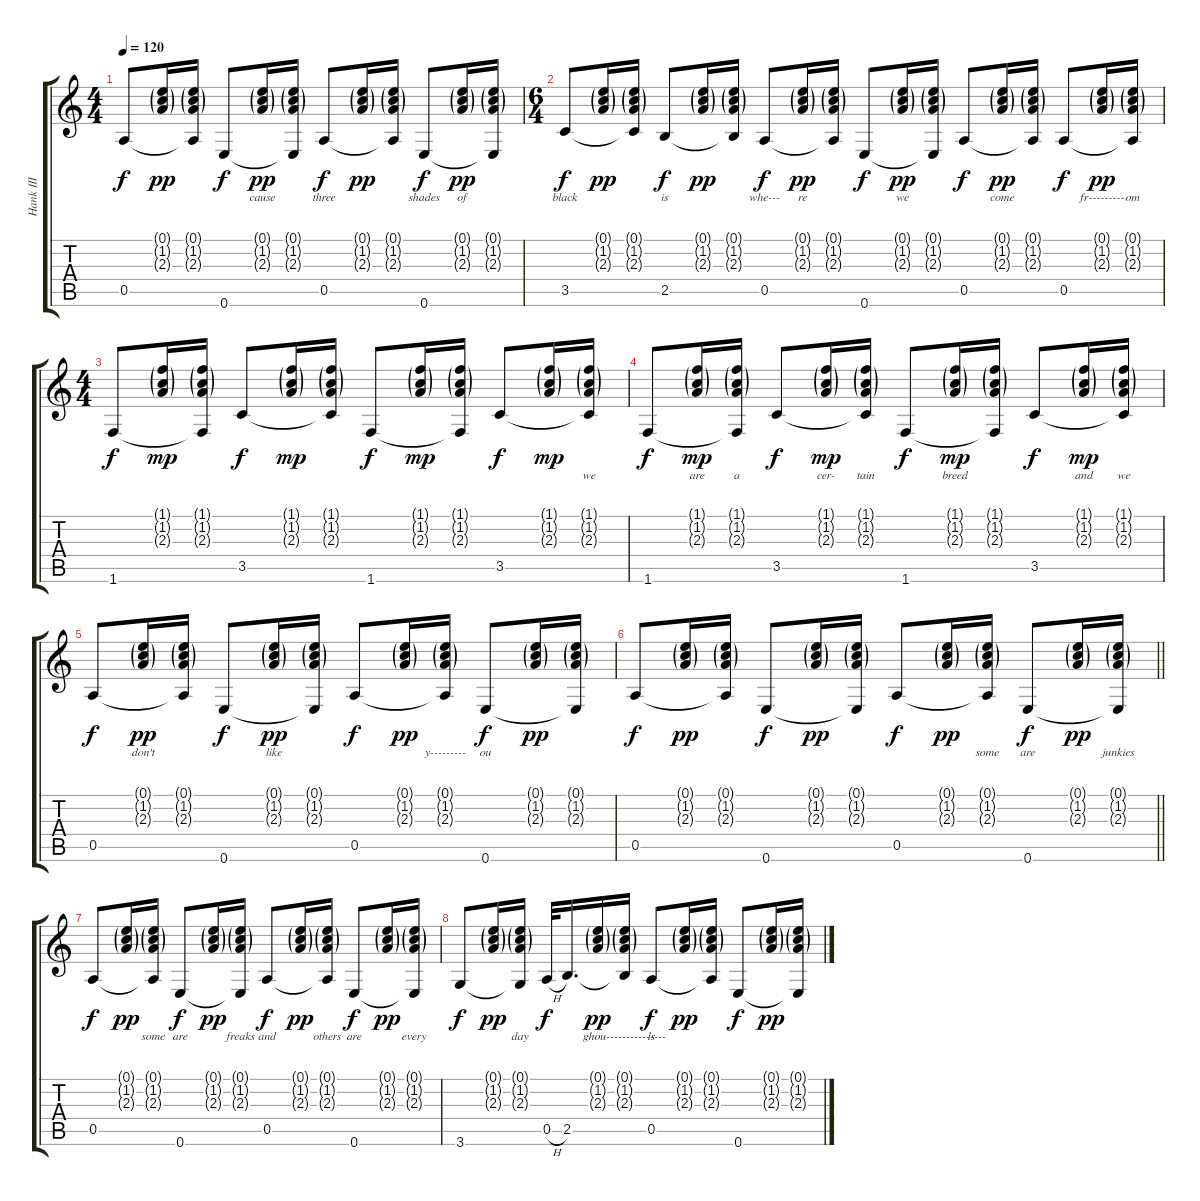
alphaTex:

\track ("Hank III" "Hank III") {instrument acousticguitarsteel}
\staff {score tabs}
\tuning (E4 B3 G3 D3 A2 E2) {hide}
\ts (4 4)
\tempo 120
\clef g2
\ks c
0.5.8{lyrics (0 "") lyrics (1 "") lyrics (2 "") lyrics (3 "") lyrics (4 "") dy f} (0.1{g} 1.2{g} 2.3{g}).16{lyrics (0 "") lyrics (1 "") lyrics (2 "") lyrics (3 "") lyrics (4 "") dy pp} (0.1{g} 1.2{g} 2.3{g} 0.5{t}).16{lyrics (0 "") lyrics (1 "") lyrics (2 "") lyrics (3 "") lyrics (4 "")} 0.6.8{lyrics (0 "") lyrics (1 "") lyrics (2 "") lyrics (3 "") lyrics (4 "") dy f} (0.1{g} 1.2{g} 2.3{g}).16{lyrics (0 "cause") lyrics (1 "") lyrics (2 "") lyrics (3 "") lyrics (4 "") dy pp} (0.1{g} 1.2{g} 2.3{g} 0.6{t}).16{lyrics (0 "") lyrics (1 "") lyrics (2 "") lyrics (3 "") lyrics (4 "")} 0.5.8{lyrics (0 "three") lyrics (1 "") lyrics (2 "") lyrics (3 "") lyrics (4 "") dy f} (0.1{g} 1.2{g} 2.3{g}).16{lyrics (0 "") lyrics (1 "") lyrics (2 "") lyrics (3 "") lyrics (4 "") dy pp} (0.1{g} 1.2{g} 2.3{g} 0.5{t}).16{lyrics (0 "") lyrics (1 "") lyrics (2 "") lyrics (3 "") lyrics (4 "")} 0.6.8{lyrics (0 "shades") lyrics (1 "") lyrics (2 "") lyrics (3 "") lyrics (4 "") dy f} (0.1{g} 1.2{g} 2.3{g}).16{lyrics (0 "of") lyrics (1 "") lyrics (2 "") lyrics (3 "") lyrics (4 "") dy pp} (0.1{g} 1.2{g} 2.3{g} 0.6{t}).16{lyrics (0 "") lyrics (1 "") lyrics (2 "") lyrics (3 "") lyrics (4 "")} |
\ts (6 4)
3.5.8{lyrics (0 "black") lyrics (1 "") lyrics (2 "") lyrics (3 "") lyrics (4 "") dy f} (0.1{g} 1.2{g} 2.3{g}).16{lyrics (0 "") lyrics (1 "") lyrics (2 "") lyrics (3 "") lyrics (4 "") dy pp} (0.1{g} 1.2{g} 2.3{g} 3.5{t}).16{lyrics (0 "") lyrics (1 "") lyrics (2 "") lyrics (3 "") lyrics (4 "")} 2.5.8{lyrics (0 "is") lyrics (1 "") lyrics (2 "") lyrics (3 "") lyrics (4 "") dy f} (0.1{g} 1.2{g} 2.3{g}).16{lyrics (0 "") lyrics (1 "") lyrics (2 "") lyrics (3 "") lyrics (4 "") dy pp} (0.1{g} 1.2{g} 2.3{g} 2.5{t}).16{lyrics (0 "") lyrics (1 "") lyrics (2 "") lyrics (3 "") lyrics (4 "")} 0.5.8{lyrics (0 "whe---") lyrics (1 "") lyrics (2 "") lyrics (3 "") lyrics (4 "") dy f} (0.1{g} 1.2{g} 2.3{g}).16{lyrics (0 "re") lyrics (1 "") lyrics (2 "") lyrics (3 "") lyrics (4 "") dy pp} (0.1{g} 1.2{g} 2.3{g} 0.5{t}).16{lyrics (0 "") lyrics (1 "") lyrics (2 "") lyrics (3 "") lyrics (4 "")} 0.6.8{lyrics (0 "") lyrics (1 "") lyrics (2 "") lyrics (3 "") lyrics (4 "") dy f} (0.1{g} 1.2{g} 2.3{g}).16{lyrics (0 "we") lyrics (1 "") lyrics (2 "") lyrics (3 "") lyrics (4 "") dy pp} (0.1{g} 1.2{g} 2.3{g} 0.6{t}).16{lyrics (0 "") lyrics (1 "") lyrics (2 "") lyrics (3 "") lyrics (4 "")} 0.5.8{lyrics (0 "") lyrics (1 "") lyrics (2 "") lyrics (3 "") lyrics (4 "") dy f} (0.1{g} 1.2{g} 2.3{g}).16{lyrics (0 "come") lyrics (1 "") lyrics (2 "") lyrics (3 "") lyrics (4 "") dy pp} (0.1{g} 1.2{g} 2.3{g} 0.5{t}).16{lyrics (0 "") lyrics (1 "") lyrics (2 "") lyrics (3 "") lyrics (4 "")} 0.5.8{lyrics (0 "") lyrics (1 "") lyrics (2 "") lyrics (3 "") lyrics (4 "") dy f} (0.1{g} 1.2{g} 2.3{g}).16{lyrics (0 "fr---------") lyrics (1 "") lyrics (2 "") lyrics (3 "") lyrics (4 "") dy pp} (0.1{g} 1.2{g} 2.3{g} 0.5{t}).16{lyrics (0 "om") lyrics (1 "") lyrics (2 "") lyrics (3 "") lyrics (4 "")} |
\ts (4 4)
1.6.8{lyrics (0 "") lyrics (1 "") lyrics (2 "") lyrics (3 "") lyrics (4 "") dy f} (1.1{g} 1.2{g} 2.3{g}).16{lyrics (0 "") lyrics (1 "") lyrics (2 "") lyrics (3 "") lyrics (4 "") dy mp} (1.1{g} 1.2{g} 2.3{g} 1.6{t}).16{lyrics (0 "") lyrics (1 "") lyrics (2 "") lyrics (3 "") lyrics (4 "")} 3.5.8{lyrics (0 "") lyrics (1 "") lyrics (2 "") lyrics (3 "") lyrics (4 "") dy f} (1.1{g} 1.2{g} 2.3{g}).16{lyrics (0 "") lyrics (1 "") lyrics (2 "") lyrics (3 "") lyrics (4 "") dy mp} (1.1{g} 1.2{g} 2.3{g} 3.5{t}).16{lyrics (0 "") lyrics (1 "") lyrics (2 "") lyrics (3 "") lyrics (4 "")} 1.6.8{lyrics (0 "") lyrics (1 "") lyrics (2 "") lyrics (3 "") lyrics (4 "") dy f} (1.1{g} 1.2{g} 2.3{g}).16{lyrics (0 "") lyrics (1 "") lyrics (2 "") lyrics (3 "") lyrics (4 "") dy mp} (1.1{g} 1.2{g} 2.3{g} 1.6{t}).16{lyrics (0 "") lyrics (1 "") lyrics (2 "") lyrics (3 "") lyrics (4 "")} 3.5.8{lyrics (0 "") lyrics (1 "") lyrics (2 "") lyrics (3 "") lyrics (4 "") dy f} (1.1{g} 1.2{g} 2.3{g}).16{lyrics (0 "") lyrics (1 "") lyrics (2 "") lyrics (3 "") lyrics (4 "") dy mp} (1.1{g} 1.2{g} 2.3{g} 3.5{t}).16{lyrics (0 "we") lyrics (1 "") lyrics (2 "") lyrics (3 "") lyrics (4 "")} |
1.6.8{lyrics (0 "") lyrics (1 "") lyrics (2 "") lyrics (3 "") lyrics (4 "") dy f} (1.1{g} 1.2{g} 2.3{g}).16{lyrics (0 "are") lyrics (1 "") lyrics (2 "") lyrics (3 "") lyrics (4 "") dy mp} (1.1{g} 1.2{g} 2.3{g} 1.6{t}).16{lyrics (0 "a") lyrics (1 "") lyrics (2 "") lyrics (3 "") lyrics (4 "")} 3.5.8{lyrics (0 "") lyrics (1 "") lyrics (2 "") lyrics (3 "") lyrics (4 "") dy f} (1.1{g} 1.2{g} 2.3{g}).16{lyrics (0 "cer-") lyrics (1 "") lyrics (2 "") lyrics (3 "") lyrics (4 "") dy mp} (1.1{g} 1.2{g} 2.3{g} 3.5{t}).16{lyrics (0 "tain") lyrics (1 "") lyrics (2 "") lyrics (3 "") lyrics (4 "")} 1.6.8{lyrics (0 "") lyrics (1 "") lyrics (2 "") lyrics (3 "") lyrics (4 "") dy f} (1.1{g} 1.2{g} 2.3{g}).16{lyrics (0 "breed") lyrics (1 "") lyrics (2 "") lyrics (3 "") lyrics (4 "") dy mp} (1.1{g} 1.2{g} 2.3{g} 1.6{t}).16{lyrics (0 "") lyrics (1 "") lyrics (2 "") lyrics (3 "") lyrics (4 "")} 3.5.8{lyrics (0 "") lyrics (1 "") lyrics (2 "") lyrics (3 "") lyrics (4 "") dy f} (1.1{g} 1.2{g} 2.3{g}).16{lyrics (0 "and") lyrics (1 "") lyrics (2 "") lyrics (3 "") lyrics (4 "") dy mp} (1.1{g} 1.2{g} 2.3{g} 3.5{t}).16{lyrics (0 "we") lyrics (1 "") lyrics (2 "") lyrics (3 "") lyrics (4 "")} |
0.5.8{lyrics (0 "") lyrics (1 "") lyrics (2 "") lyrics (3 "") lyrics (4 "") dy f} (0.1{g} 1.2{g} 2.3{g}).16{lyrics (0 "don't") lyrics (1 "") lyrics (2 "") lyrics (3 "") lyrics (4 "") dy pp} (0.1{g} 1.2{g} 2.3{g} 0.5{t}).16{lyrics (0 "") lyrics (1 "") lyrics (2 "") lyrics (3 "") lyrics (4 "")} 0.6.8{lyrics (0 "") lyrics (1 "") lyrics (2 "") lyrics (3 "") lyrics (4 "") dy f} (0.1{g} 1.2{g} 2.3{g}).16{lyrics (0 "like") lyrics (1 "") lyrics (2 "") lyrics (3 "") lyrics (4 "") dy pp} (0.1{g} 1.2{g} 2.3{g} 0.6{t}).16{lyrics (0 "") lyrics (1 "") lyrics (2 "") lyrics (3 "") lyrics (4 "")} 0.5.8{lyrics (0 "") lyrics (1 "") lyrics (2 "") lyrics (3 "") lyrics (4 "") dy f} (0.1{g} 1.2{g} 2.3{g}).16{lyrics (0 "") lyrics (1 "") lyrics (2 "") lyrics (3 "") lyrics (4 "") dy pp} (0.1{g} 1.2{g} 2.3{g} 0.5{t}).16{lyrics (0 "y---------") lyrics (1 "") lyrics (2 "") lyrics (3 "") lyrics (4 "")} 0.6.8{lyrics (0 "ou") lyrics (1 "") lyrics (2 "") lyrics (3 "") lyrics (4 "") dy f} (0.1{g} 1.2{g} 2.3{g}).16{lyrics (0 "") lyrics (1 "") lyrics (2 "") lyrics (3 "") lyrics (4 "") dy pp} (0.1{g} 1.2{g} 2.3{g} 0.6{t}).16{lyrics (0 "") lyrics (1 "") lyrics (2 "") lyrics (3 "") lyrics (4 "")} |
\barLineRight lightlight
0.5.8{lyrics (0 "") lyrics (1 "") lyrics (2 "") lyrics (3 "") lyrics (4 "") dy f} (0.1{g} 1.2{g} 2.3{g}).16{lyrics (0 "") lyrics (1 "") lyrics (2 "") lyrics (3 "") lyrics (4 "") dy pp} (0.1{g} 1.2{g} 2.3{g} 0.5{t}).16{lyrics (0 "") lyrics (1 "") lyrics (2 "") lyrics (3 "") lyrics (4 "")} 0.6.8{lyrics (0 "") lyrics (1 "") lyrics (2 "") lyrics (3 "") lyrics (4 "") dy f} (0.1{g} 1.2{g} 2.3{g}).16{lyrics (0 "") lyrics (1 "") lyrics (2 "") lyrics (3 "") lyrics (4 "") dy pp} (0.1{g} 1.2{g} 2.3{g} 0.6{t}).16{lyrics (0 "") lyrics (1 "") lyrics (2 "") lyrics (3 "") lyrics (4 "")} 0.5.8{lyrics (0 "") lyrics (1 "") lyrics (2 "") lyrics (3 "") lyrics (4 "") dy f} (0.1{g} 1.2{g} 2.3{g}).16{lyrics (0 "") lyrics (1 "") lyrics (2 "") lyrics (3 "") lyrics (4 "") dy pp} (0.1{g} 1.2{g} 2.3{g} 0.5{t}).16{lyrics (0 "some") lyrics (1 "") lyrics (2 "") lyrics (3 "") lyrics (4 "")} 0.6.8{lyrics (0 "are") lyrics (1 "") lyrics (2 "") lyrics (3 "") lyrics (4 "") dy f} (0.1{g} 1.2{g} 2.3{g}).16{lyrics (0 "") lyrics (1 "") lyrics (2 "") lyrics (3 "") lyrics (4 "") dy pp} (0.1{g} 1.2{g} 2.3{g} 0.6{t}).16{lyrics (0 "junkies") lyrics (1 "") lyrics (2 "") lyrics (3 "") lyrics (4 "")} |
0.5.8{lyrics (0 "") lyrics (1 "") lyrics (2 "") lyrics (3 "") lyrics (4 "") dy f} (0.1{g} 1.2{g} 2.3{g}).16{lyrics (0 "") lyrics (1 "") lyrics (2 "") lyrics (3 "") lyrics (4 "") dy pp} (0.1{g} 1.2{g} 2.3{g} 0.5{t}).16{lyrics (0 "some") lyrics (1 "") lyrics (2 "") lyrics (3 "") lyrics (4 "")} 0.6.8{lyrics (0 "are") lyrics (1 "") lyrics (2 "") lyrics (3 "") lyrics (4 "") dy f} (0.1{g} 1.2{g} 2.3{g}).16{lyrics (0 "") lyrics (1 "") lyrics (2 "") lyrics (3 "") lyrics (4 "") dy pp} (0.1{g} 1.2{g} 2.3{g} 0.6{t}).16{lyrics (0 "freaks") lyrics (1 "") lyrics (2 "") lyrics (3 "") lyrics (4 "")} 0.5.8{lyrics (0 "and") lyrics (1 "") lyrics (2 "") lyrics (3 "") lyrics (4 "") dy f} (0.1{g} 1.2{g} 2.3{g}).16{lyrics (0 "") lyrics (1 "") lyrics (2 "") lyrics (3 "") lyrics (4 "") dy pp} (0.1{g} 1.2{g} 2.3{g} 0.5{t}).16{lyrics (0 "others") lyrics (1 "") lyrics (2 "") lyrics (3 "") lyrics (4 "")} 0.6.8{lyrics (0 "are") lyrics (1 "") lyrics (2 "") lyrics (3 "") lyrics (4 "") dy f} (0.1{g} 1.2{g} 2.3{g}).16{lyrics (0 "") lyrics (1 "") lyrics (2 "") lyrics (3 "") lyrics (4 "") dy pp} (0.1{g} 1.2{g} 2.3{g} 0.6{t}).16{lyrics (0 "every") lyrics (1 "") lyrics (2 "") lyrics (3 "") lyrics (4 "")} |
3.6.8{lyrics (0 "") lyrics (1 "") lyrics (2 "") lyrics (3 "") lyrics (4 "") dy f} (0.1{g} 1.2{g} 2.3{g}).16{lyrics (0 "") lyrics (1 "") lyrics (2 "") lyrics (3 "") lyrics (4 "") dy pp} (0.1{g} 1.2{g} 2.3{g} 3.6{t}).16{lyrics (0 "day") lyrics (1 "") lyrics (2 "") lyrics (3 "") lyrics (4 "")} 0.5{h}.32{lyrics (0 "") lyrics (1 "") lyrics (2 "") lyrics (3 "") lyrics (4 "") dy f} 2.5.16{d lyrics (0 "") lyrics (1 "") lyrics (2 "") lyrics (3 "") lyrics (4 "")} (0.1{g} 1.2{g} 2.3{g}).16{lyrics (0 "") lyrics (1 "") lyrics (2 "") lyrics (3 "") lyrics (4 "") dy pp} (0.1{g} 1.2{g} 2.3{g} 2.5{t}).16{lyrics (0 "ghou---------------") lyrics (1 "") lyrics (2 "") lyrics (3 "") lyrics (4 "")} 0.5.8{lyrics (0 "ls") lyrics (1 "") lyrics (2 "") lyrics (3 "") lyrics (4 "") dy f} (0.1{g} 1.2{g} 2.3{g}).16{lyrics (0 "") lyrics (1 "") lyrics (2 "") lyrics (3 "") lyrics (4 "") dy pp} (0.1{g} 1.2{g} 2.3{g} 0.5{t}).16{lyrics (0 "") lyrics (1 "") lyrics (2 "") lyrics (3 "") lyrics (4 "")} 0.6.8{lyrics (0 "") lyrics (1 "") lyrics (2 "") lyrics (3 "") lyrics (4 "") dy f} (0.1{g} 1.2{g} 2.3{g}).16{lyrics (0 "") lyrics (1 "") lyrics (2 "") lyrics (3 "") lyrics (4 "") dy pp} (0.1{g} 1.2{g} 2.3{g} 0.6{t}).16{lyrics (0 "") lyrics (1 "") lyrics (2 "") lyrics (3 "") lyrics (4 "")}
